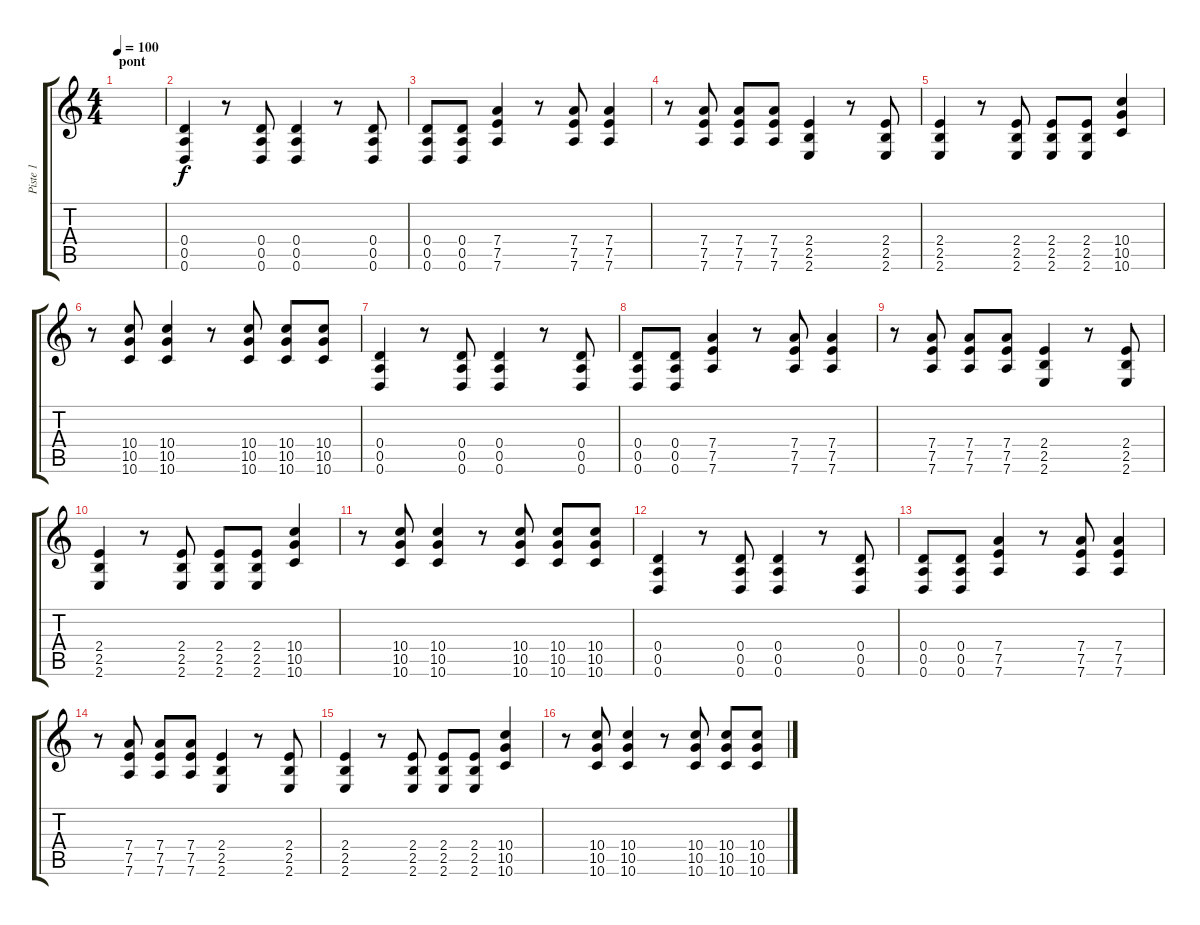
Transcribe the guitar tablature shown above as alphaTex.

\track ("Piste 1" "Piste 1") {instrument acousticguitarsteel}
\staff {score tabs}
\tuning (E4 B3 G3 D3 A2 D2) {hide}
\ts (4 4)
\section ("" "pont")
\tempo 100
\clef g2
\ks c
|
(0.4 0.5 0.6).4{volume 11 instrument distortionguitar} r.8 (0.4 0.5 0.6).8 (0.4 0.5 0.6).4 r.8 (0.4 0.5 0.6).8 |
(0.4 0.5 0.6).8 (0.4 0.5 0.6).8 (7.4 7.5 7.6).4 r.8 (7.4 7.5 7.6).8 (7.4 7.5 7.6).4 |
r.8 (7.4 7.5 7.6).8 (7.4 7.5 7.6).8 (7.4 7.5 7.6).8 (2.4 2.5 2.6).4 r.8 (2.4 2.5 2.6).8 |
(2.4 2.5 2.6).4 r.8 (2.4 2.5 2.6).8 (2.4 2.5 2.6).8 (2.4 2.5 2.6).8 (10.4 10.5 10.6).4 |
r.8 (10.4 10.5 10.6).8 (10.4 10.5 10.6).4 r.8 (10.4 10.5 10.6).8 (10.4 10.5 10.6).8 (10.4 10.5 10.6).8 |
(0.4 0.5 0.6).4{volume 14 instrument distortionguitar} r.8 (0.4 0.5 0.6).8 (0.4 0.5 0.6).4 r.8 (0.4 0.5 0.6).8 |
(0.4 0.5 0.6).8 (0.4 0.5 0.6).8 (7.4 7.5 7.6).4 r.8 (7.4 7.5 7.6).8 (7.4 7.5 7.6).4 |
r.8 (7.4 7.5 7.6).8 (7.4 7.5 7.6).8 (7.4 7.5 7.6).8 (2.4 2.5 2.6).4 r.8 (2.4 2.5 2.6).8 |
(2.4 2.5 2.6).4 r.8 (2.4 2.5 2.6).8 (2.4 2.5 2.6).8 (2.4 2.5 2.6).8 (10.4 10.5 10.6).4 |
r.8 (10.4 10.5 10.6).8 (10.4 10.5 10.6).4 r.8 (10.4 10.5 10.6).8 (10.4 10.5 10.6).8 (10.4 10.5 10.6).8 |
(0.4 0.5 0.6).4{instrument distortionguitar} r.8 (0.4 0.5 0.6).8 (0.4 0.5 0.6).4 r.8 (0.4 0.5 0.6).8 |
(0.4 0.5 0.6).8 (0.4 0.5 0.6).8 (7.4 7.5 7.6).4 r.8 (7.4 7.5 7.6).8 (7.4 7.5 7.6).4 |
r.8 (7.4 7.5 7.6).8 (7.4 7.5 7.6).8 (7.4 7.5 7.6).8 (2.4 2.5 2.6).4 r.8 (2.4 2.5 2.6).8 |
(2.4 2.5 2.6).4 r.8 (2.4 2.5 2.6).8 (2.4 2.5 2.6).8 (2.4 2.5 2.6).8 (10.4 10.5 10.6).4 |
r.8 (10.4 10.5 10.6).8 (10.4 10.5 10.6).4 r.8 (10.4 10.5 10.6).8 (10.4 10.5 10.6).8 (10.4 10.5 10.6).8
